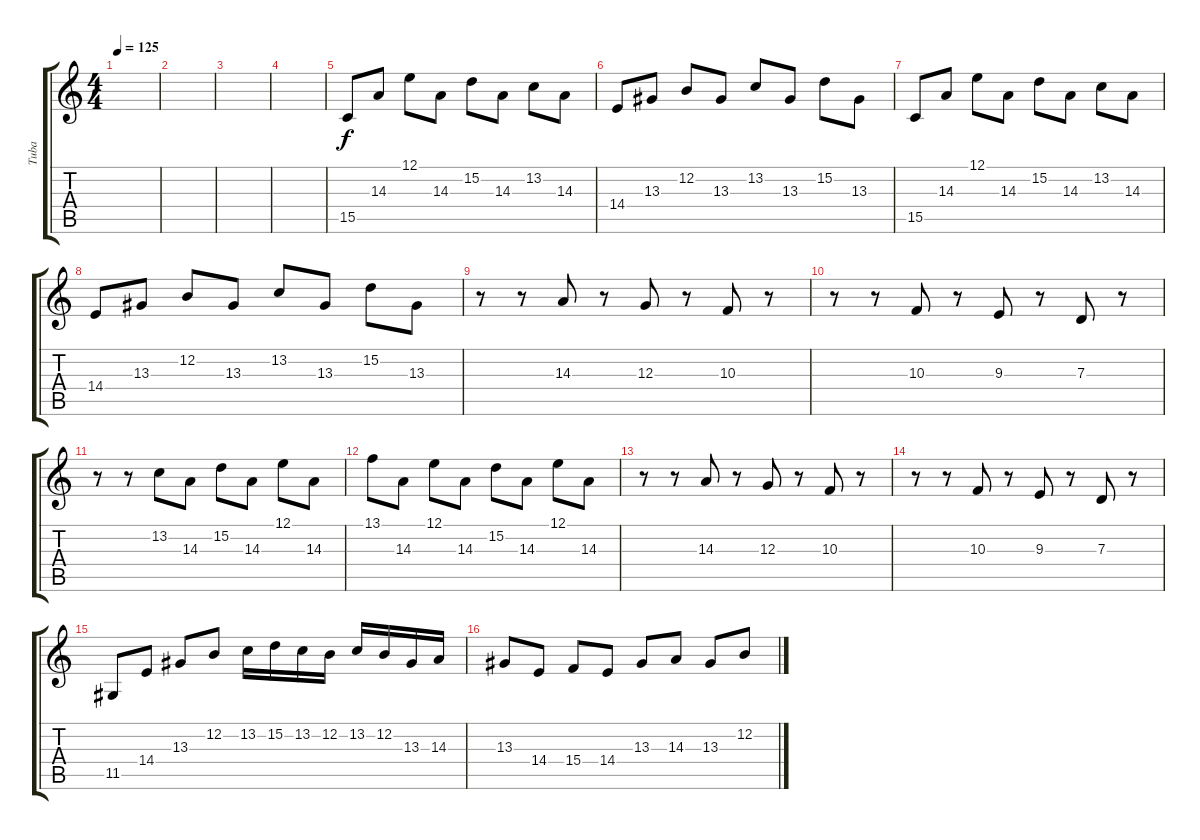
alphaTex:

\track ("Tuba" "Tuba") {instrument tuba}
\staff {score tabs}
\tuning (E4 B3 G3 D3 A2 E2) {hide}
\ts (4 4)
\tempo 125
\clef g2
\ks c
|
|
|
|
15.5.8 14.3.8 12.1.8 14.3.8 15.2.8 14.3.8 13.2.8 14.3.8 |
14.4.8 13.3.8 12.2.8 13.3.8 13.2.8 13.3.8 15.2.8 13.3.8 |
15.5.8 14.3.8 12.1.8 14.3.8 15.2.8 14.3.8 13.2.8 14.3.8 |
14.4.8 13.3.8 12.2.8 13.3.8 13.2.8 13.3.8 15.2.8 13.3.8 |
r.8 r.8 14.3.8 r.8 12.3.8 r.8 10.3.8 r.8 |
r.8 r.8 10.3.8 r.8 9.3.8 r.8 7.3.8 r.8 |
r.8 r.8 13.2.8 14.3.8 15.2.8 14.3.8 12.1.8 14.3.8 |
13.1.8 14.3.8 12.1.8 14.3.8 15.2.8 14.3.8 12.1.8 14.3.8 |
r.8 r.8 14.3.8 r.8 12.3.8 r.8 10.3.8 r.8 |
r.8 r.8 10.3.8 r.8 9.3.8 r.8 7.3.8 r.8 |
11.5.8 14.4.8 13.3.8 12.2.8 13.2.16 15.2.16 13.2.16 12.2.16 13.2.16 12.2.16 13.3.16 14.3.16 |
13.3.8 14.4.8 15.4.8 14.4.8 13.3.8 14.3.8 13.3.8 12.2.8
